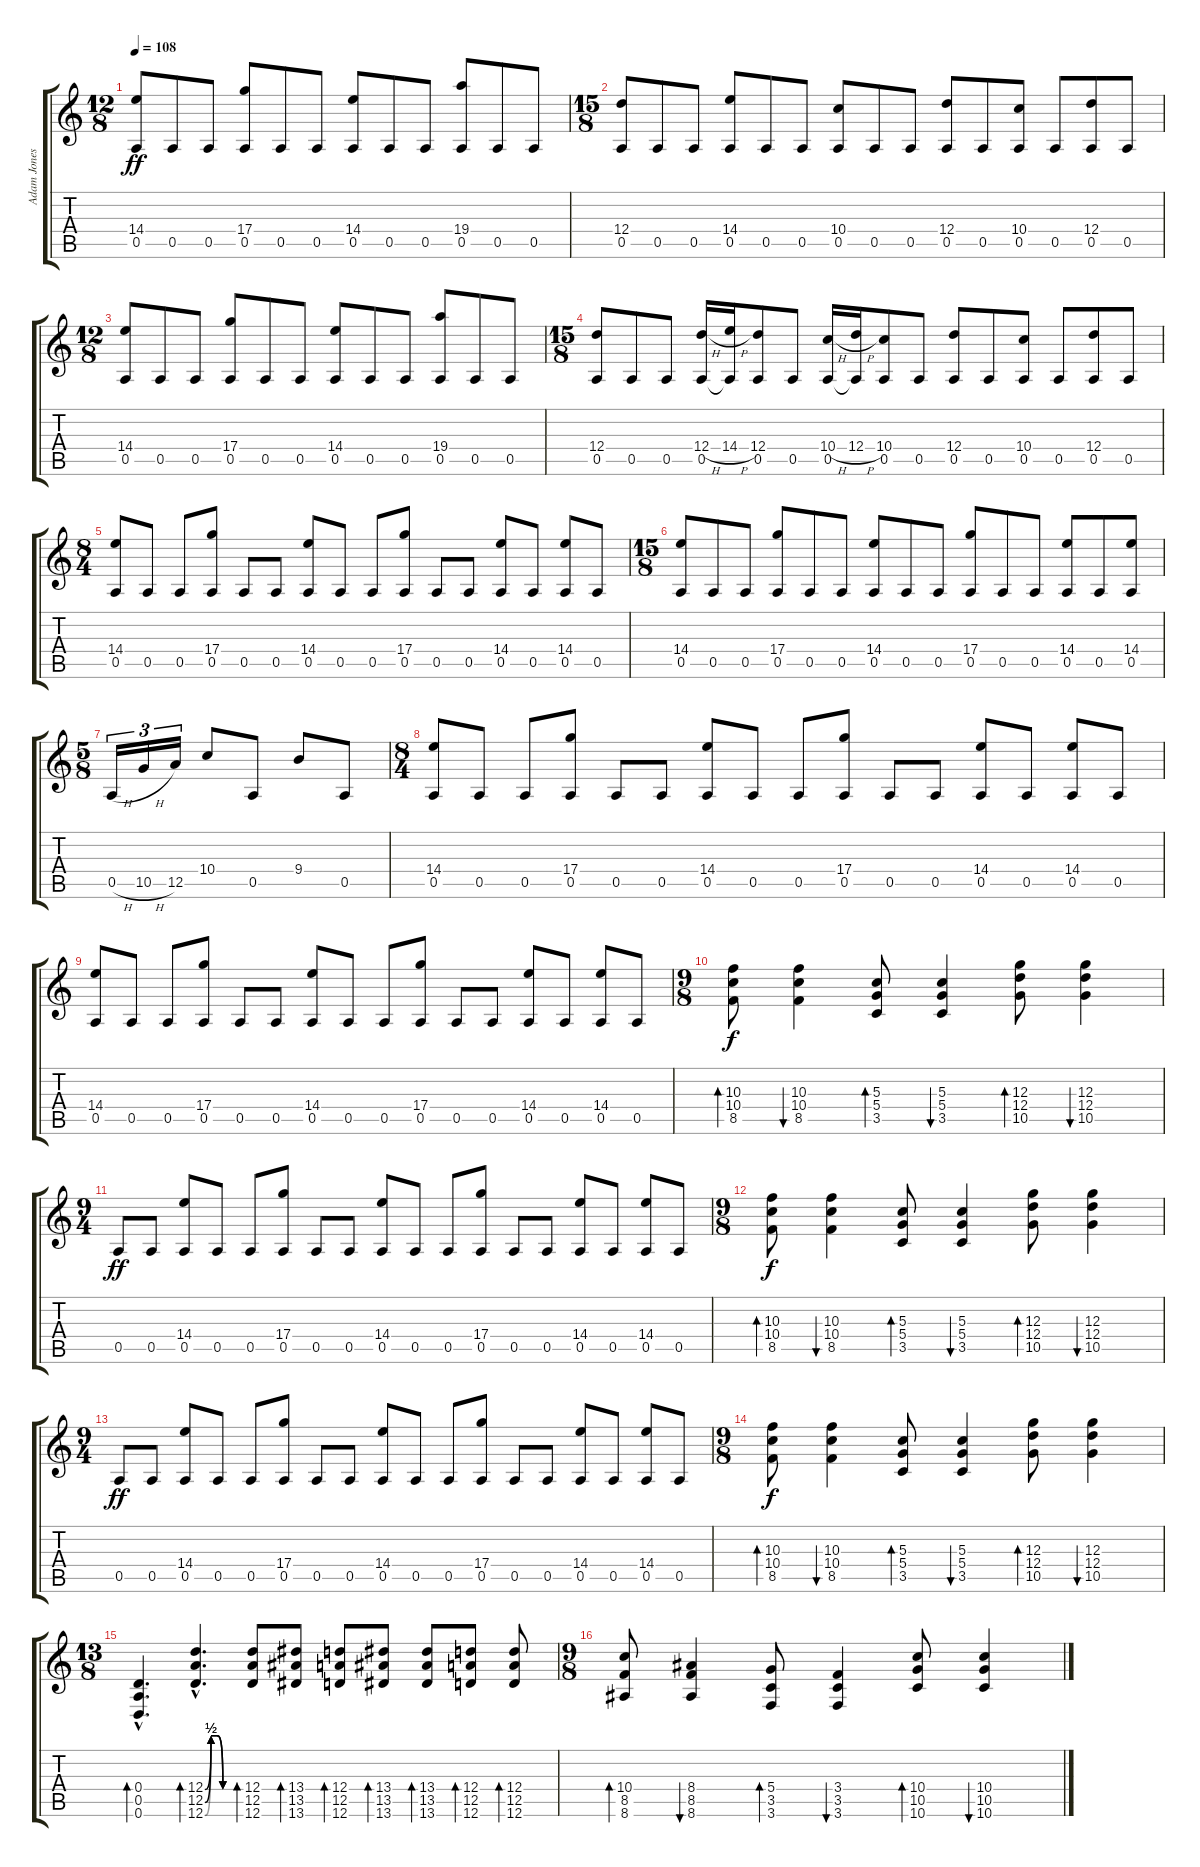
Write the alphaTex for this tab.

\track ("Adam Jones (left)" "Adam Jones") {instrument overdrivenguitar}
\staff {score tabs}
\tuning (E4 B3 G3 D3 A2 D2) {hide}
\ts (12 8)
\tempo 108
\clef g2
\ks c
(14.4 0.5).8{dy ff} 0.5.8 0.5.8 (17.4 0.5).8 0.5.8 0.5.8 (14.4 0.5).8 0.5.8 0.5.8 (19.4 0.5).8 0.5.8 0.5.8 |
\ts (15 8)
(12.4 0.5).8 0.5.8 0.5.8 (14.4 0.5).8 0.5.8 0.5.8 (10.4 0.5).8 0.5.8 0.5.8 (12.4 0.5).8 0.5.8 (10.4 0.5).8 0.5.8 (12.4 0.5).8 0.5.8 |
\ts (12 8)
(14.4 0.5).8 0.5.8 0.5.8 (17.4 0.5).8 0.5.8 0.5.8 (14.4 0.5).8 0.5.8 0.5.8 (19.4 0.5).8 0.5.8 0.5.8 |
\ts (15 8)
(12.4 0.5).8 0.5.8 0.5.8 (12.4{h} 0.5).16 (14.4{h} 0.5{t}).16 (12.4 0.5).8 0.5.8 (10.4{h} 0.5).16 (12.4{h} 0.5{t}).16 (10.4 0.5).8 0.5.8 (12.4 0.5).8 0.5.8 (10.4 0.5).8 0.5.8 (12.4 0.5).8 0.5.8 |
\ts (8 4)
(14.4 0.5).8 0.5.8 0.5.8 (17.4 0.5).8 0.5.8 0.5.8 (14.4 0.5).8 0.5.8 0.5.8 (17.4 0.5).8 0.5.8 0.5.8 (14.4 0.5).8 0.5.8 (14.4 0.5).8 0.5.8 |
\ts (15 8)
(14.4 0.5).8 0.5.8 0.5.8 (17.4 0.5).8 0.5.8 0.5.8 (14.4 0.5).8 0.5.8 0.5.8 (17.4 0.5).8 0.5.8 0.5.8 (14.4 0.5).8 0.5.8 (14.4 0.5).8 |
\ts (5 8)
0.5{h}.16{tu (3 2)} 10.5{h}.16{tu (3 2)} 12.5.16{tu (3 2)} 10.4.8 0.5.8 9.4.8 0.5.8 |
\ts (8 4)
(14.4 0.5).8 0.5.8 0.5.8 (17.4 0.5).8 0.5.8 0.5.8 (14.4 0.5).8 0.5.8 0.5.8 (17.4 0.5).8 0.5.8 0.5.8 (14.4 0.5).8 0.5.8 (14.4 0.5).8 0.5.8 |
(14.4 0.5).8 0.5.8 0.5.8 (17.4 0.5).8 0.5.8 0.5.8 (14.4 0.5).8 0.5.8 0.5.8 (17.4 0.5).8 0.5.8 0.5.8 (14.4 0.5).8 0.5.8 (14.4 0.5).8 0.5.8 |
\ts (9 8)
(10.3 10.4 8.5).8{bd 30 dy f} (10.3 10.4 8.5).4{bu 30} (5.3 5.4 3.5).8{bd 30} (5.3 5.4 3.5).4{bu 30} (12.3 12.4 10.5).8{bd 30} (12.3 12.4 10.5).4{bu 30} |
\ts (9 4)
0.5.8{dy ff} 0.5.8 (14.4 0.5).8 0.5.8 0.5.8 (17.4 0.5).8 0.5.8 0.5.8 (14.4 0.5).8 0.5.8 0.5.8 (17.4 0.5).8 0.5.8 0.5.8 (14.4 0.5).8 0.5.8 (14.4 0.5).8 0.5.8 |
\ts (9 8)
(10.3 10.4 8.5).8{bd 30 dy f} (10.3 10.4 8.5).4{bu 30} (5.3 5.4 3.5).8{bd 30} (5.3 5.4 3.5).4{bu 30} (12.3 12.4 10.5).8{bd 30} (12.3 12.4 10.5).4{bu 30} |
\ts (9 4)
0.5.8{dy ff} 0.5.8 (14.4 0.5).8 0.5.8 0.5.8 (17.4 0.5).8 0.5.8 0.5.8 (14.4 0.5).8 0.5.8 0.5.8 (17.4 0.5).8 0.5.8 0.5.8 (14.4 0.5).8 0.5.8 (14.4 0.5).8 0.5.8 |
\ts (9 8)
(10.3 10.4 8.5).8{bd 30 dy f} (10.3 10.4 8.5).4{bu 30} (5.3 5.4 3.5).8{bd 30} (5.3 5.4 3.5).4{bu 30} (12.3 12.4 10.5).8{bd 30} (12.3 12.4 10.5).4{bu 30} |
\ts (13 8)
(0.4{hac} 0.5{hac} 0.6{hac}).4{d bd 30} (12.4{be (custom 0 0 15 2 30 2 45 0 60 0) hac} 12.5{be (custom 0 0 15 2 30 2 45 0 60 0) hac} 12.6{be (custom 0 0 15 2 30 2 45 0 60 0) hac}).4{d bd 30} (12.4 12.5 12.6).8{bd 30} (13.4 13.5 13.6).8{bd 30} (12.4 12.5 12.6).8{bd 30} (13.4 13.5 13.6).8{bd 30} (13.4 13.5 13.6).8{bd 30} (12.4 12.5 12.6).8{bd 30} (12.4 12.5 12.6).8{bd 30} |
\ts (9 8)
(10.4 8.5 8.6).8{bd 30} (8.4 8.5 8.6).4{bu 30} (5.4 3.5 3.6).8{bd 30} (3.4 3.5 3.6).4{bu 30} (10.4 10.5 10.6).8{bd 30} (10.4 10.5 10.6).4{bu 30}
